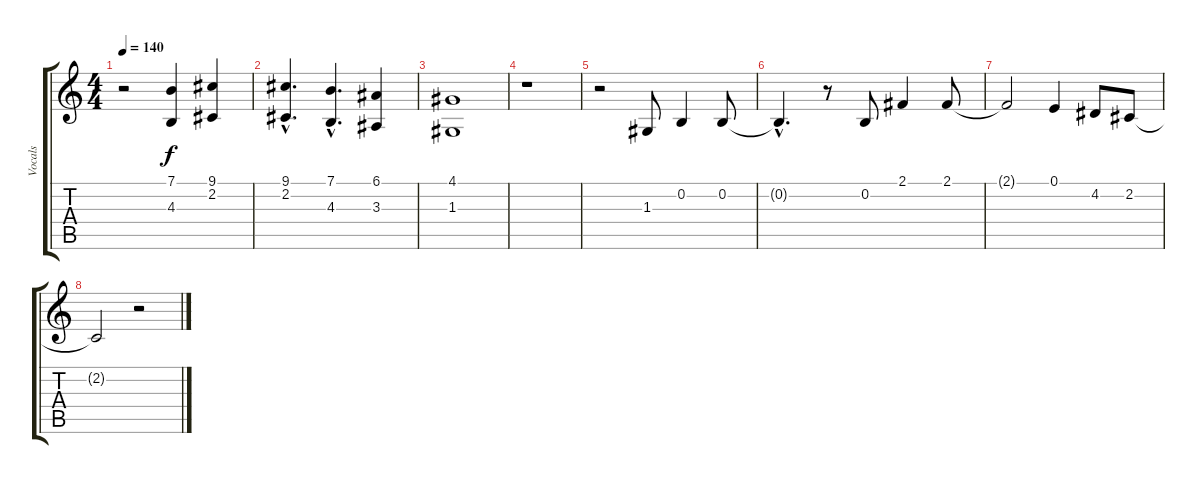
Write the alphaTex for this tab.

\track ("Vocals" "Vocals") {instrument lead2sawtooth}
\staff {score tabs}
\tuning (E4 B3 G3 D3 A2 E2) {hide}
\ts (4 4)
\tempo 140
\clef g2
\ks c
r.2{dy f} (7.1 4.3).4 (9.1 2.2).4 |
(9.1{hac} 2.2{hac}).4{d} (7.1{hac} 4.3{hac}).4{d} (6.1 3.3).4 |
(4.1 1.3).1 |
r.1 |
r.2 1.3.8 0.2.4 0.2.8 |
0.2{hac t}.4{d} r.8 0.2.8 2.1.4 2.1.8 |
2.1{t}.2 0.1.4 4.2.8 2.2.8 |
2.2{t}.2 r.2
